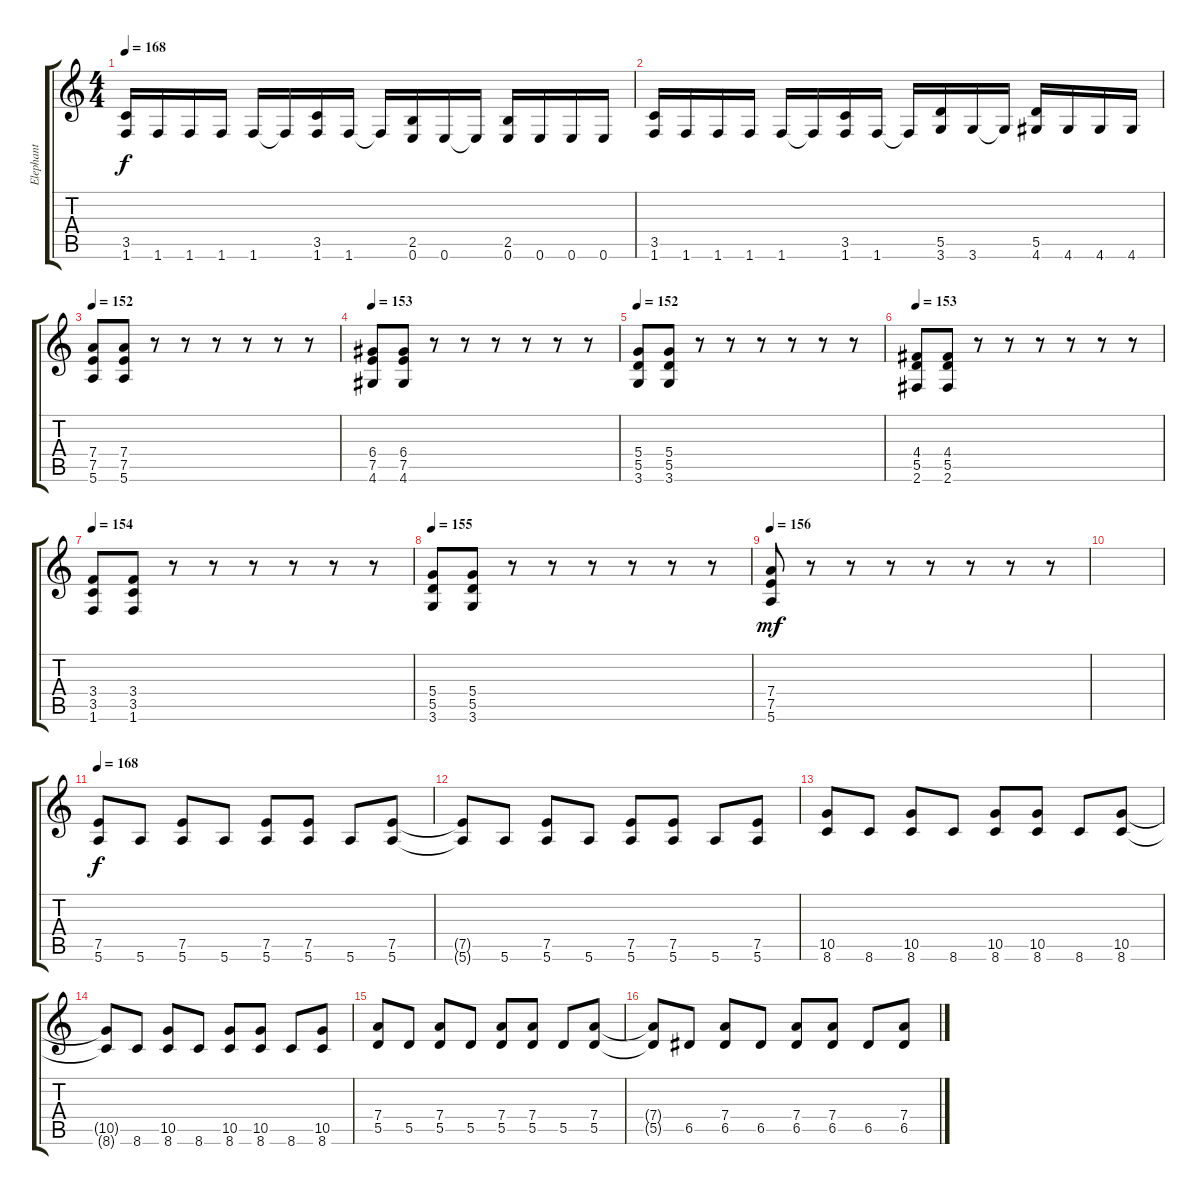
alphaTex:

\track ("Elephant" "Elephant") {instrument overdrivenguitar}
\staff {score tabs}
\tuning (E4 B3 G3 D3 A2 E2) {hide}
\ts (4 4)
\tempo 168
\clef g2
\ks c
(3.5 1.6).16{dy f} 1.6.16 1.6.16 1.6.16 1.6.16 1.6{t}.16 (3.5 1.6).16 1.6.16 1.6{t}.16 (2.5 0.6).16 0.6.16 0.6{t}.16 (2.5 0.6).16 0.6.16 0.6.16 0.6.16 |
(3.5 1.6).16 1.6.16 1.6.16 1.6.16 1.6.16 1.6{t}.16 (3.5 1.6).16 1.6.16 1.6{t}.16 (5.5 3.6).16 3.6.16 3.6{t}.16 (5.5 4.6).16 4.6.16 4.6.16 4.6.16 |
\tempo 152
(7.4 7.5 5.6).8 (7.4 7.5 5.6).8 r.8 r.8 r.8 r.8 r.8 r.8 |
\tempo 153
(6.4 7.5 4.6).8 (6.4 7.5 4.6).8 r.8 r.8 r.8 r.8 r.8 r.8 |
\tempo 152
(5.4 5.5 3.6).8 (5.4 5.5 3.6).8 r.8 r.8 r.8 r.8 r.8 r.8 |
\tempo 153
(4.4 5.5 2.6).8 (4.4 5.5 2.6).8 r.8 r.8 r.8 r.8 r.8 r.8 |
\tempo 154
(3.4 3.5 1.6).8 (3.4 3.5 1.6).8 r.8 r.8 r.8 r.8 r.8 r.8 |
\tempo 155
(5.4 5.5 3.6).8 (5.4 5.5 3.6).8 r.8 r.8 r.8 r.8 r.8 r.8 |
\tempo 156
(7.4 7.5 5.6).8{dy mf} r.8 r.8 r.8 r.8 r.8 r.8 r.8 |
|
\tempo 168
(7.5 5.6).8{dy f} 5.6.8 (7.5 5.6).8 5.6.8 (7.5 5.6).8 (7.5 5.6).8 5.6.8 (7.5 5.6).8 |
(7.5{t} 5.6{t}).8 5.6.8 (7.5 5.6).8 5.6.8 (7.5 5.6).8 (7.5 5.6).8 5.6.8 (7.5 5.6).8 |
(10.5 8.6).8 8.6.8 (10.5 8.6).8 8.6.8 (10.5 8.6).8 (10.5 8.6).8 8.6.8 (10.5 8.6).8 |
(10.5{t} 8.6{t}).8 8.6.8 (10.5 8.6).8 8.6.8 (10.5 8.6).8 (10.5 8.6).8 8.6.8 (10.5 8.6).8 |
(7.4 5.5).8 5.5.8 (7.4 5.5).8 5.5.8 (7.4 5.5).8 (7.4 5.5).8 5.5.8 (7.4 5.5).8 |
(7.4{t} 5.5{t}).8 6.5.8 (7.4 6.5).8 6.5.8 (7.4 6.5).8 (7.4 6.5).8 6.5.8 (7.4 6.5).8
